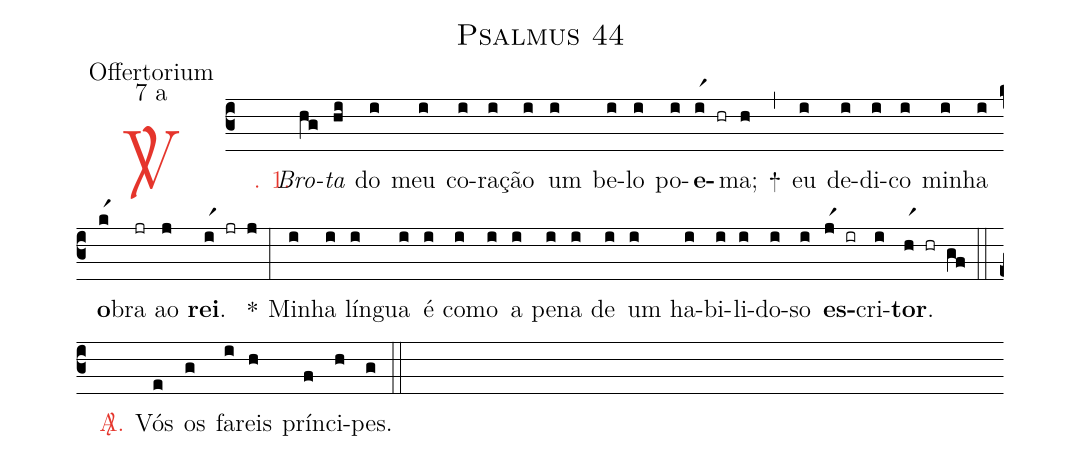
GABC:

name: Psalmus 44;
office-part: Offertorium;
mode: 7;
mode-differentia: a;
%%
(c3)

<c><sp>V/</sp>. 1.</c>() <i>Bro</i>(hg)<i>ta</i>(hi) do(i) meu(i) co(i)ra(i)ção(i) um(i) be(i)lo(i) po(i)<b>e</b>(ir1 hr)ma;(h) +(,) eu(i) de(i)di(i)co(i) mi(i)nha(i) <b>o</b>(kr1)bra(jr) ao(j) <b>rei</b>.(ir1 jr j) *(:) Mi(i)nha(i) lín(i)gua(i) é(i) co(i)mo(i) a(i) pe(i)na(i) de(i) um(i) ha(i)bi(i)li(i)do(i)so(i) <b>es</b>(jr1 ir)cri(i)<b>tor</b>.(hr1 hr gf)

(::)

<c><sp>A/</sp>.</c>() Vós(e) os(g) fa(i)reis(h) prín(f)ci(h)pes.(g)

(::)
